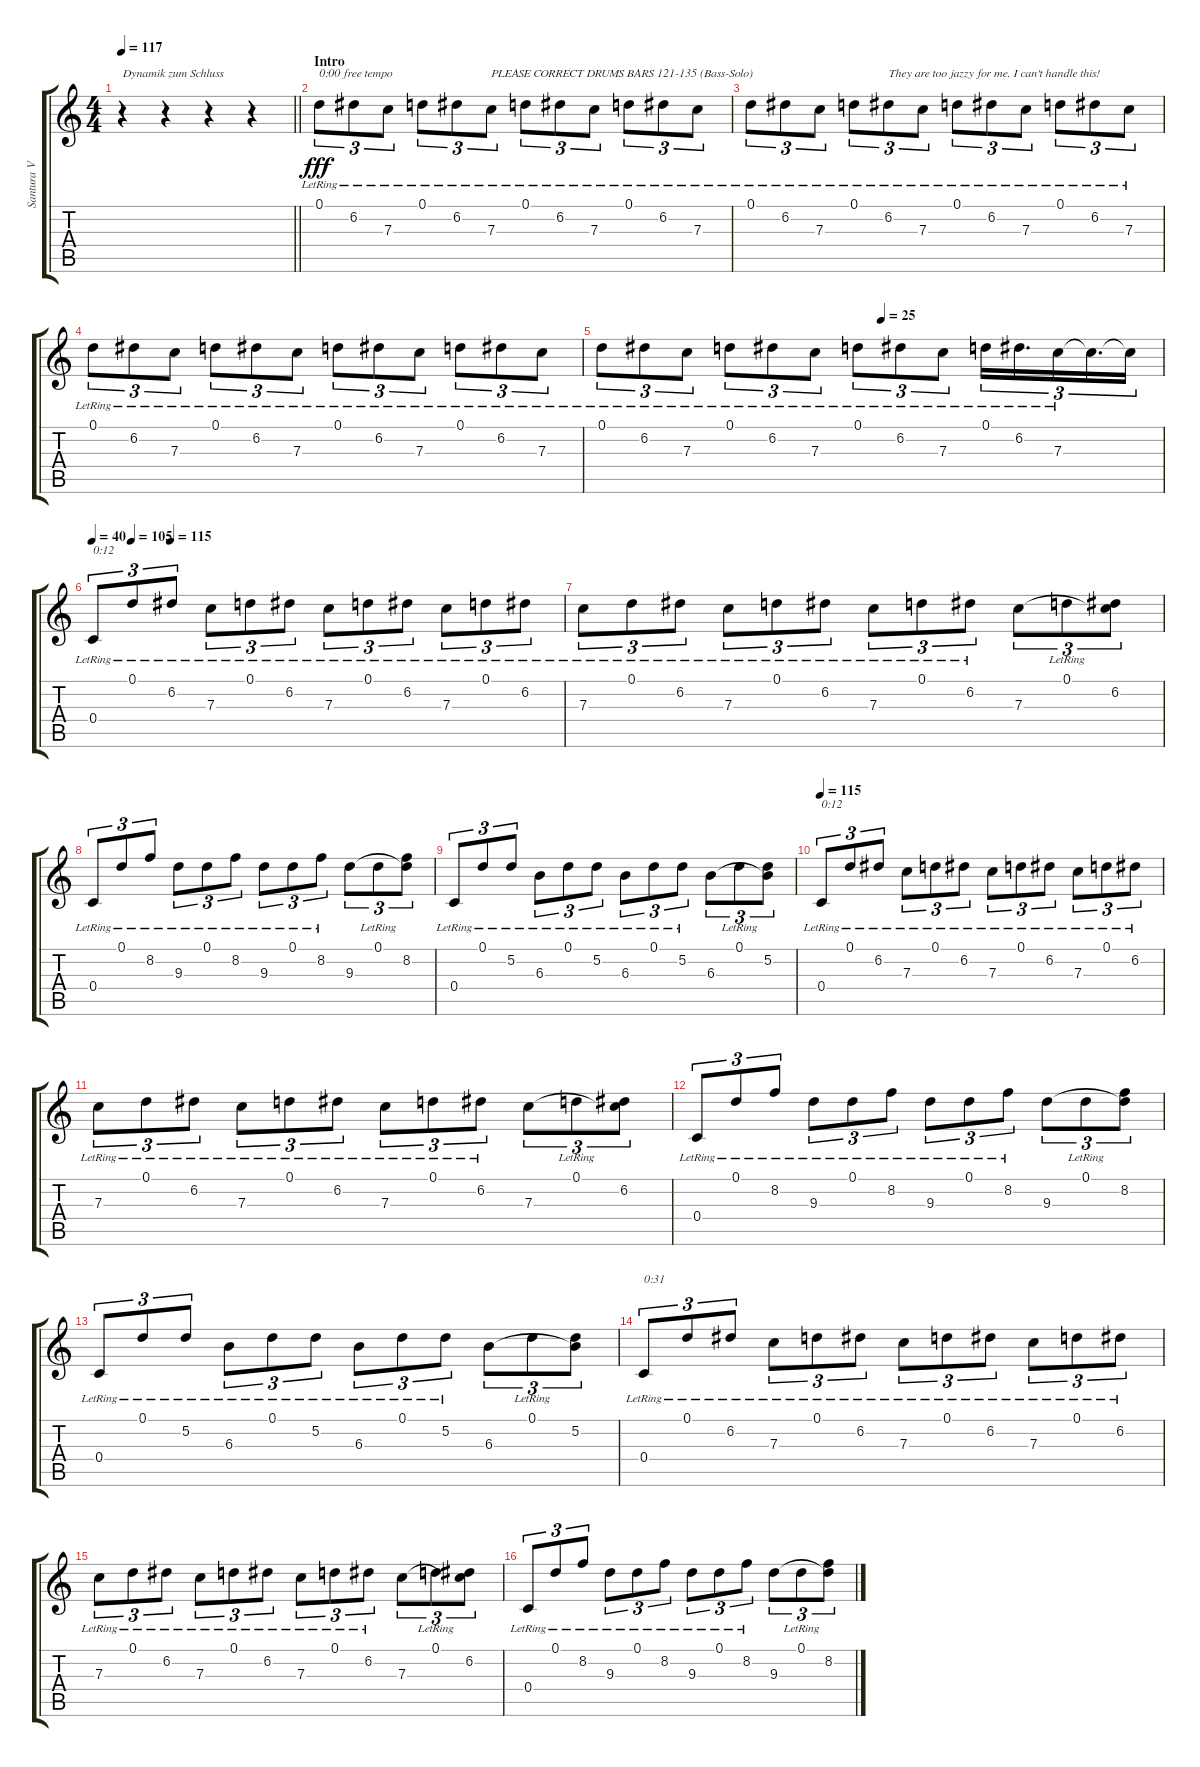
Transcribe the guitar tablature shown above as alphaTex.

\track ("Santura V" "Santura V") {instrument electricguitarjazz}
\staff {score tabs}
\tuning (D4 A3 F3 C3 G2 D2) {hide}
\ts (4 4)
\tempo 117
\clef g2
\barLineRight lightlight
\ks c
r.4{txt "Dynamik zum Schluss" dy fff instrument electricguitarjazz} r.4 r.4 r.4 |
\section ("" "Intro")
0.1{lr}.8{tu (3 2) txt "0:00 free tempo" volume 13} 6.2{lr}.8{tu (3 2)} 7.3{lr}.8{tu (3 2)} 0.1{lr}.8{tu (3 2)} 6.2{lr}.8{tu (3 2)} 7.3{lr}.8{tu (3 2) txt "PLEASE CORRECT DRUMS BARS 121-135 (Bass-Solo)"} 0.1{lr}.8{tu (3 2)} 6.2{lr}.8{tu (3 2)} 7.3{lr}.8{tu (3 2)} 0.1{lr}.8{tu (3 2)} 6.2{lr}.8{tu (3 2)} 7.3{lr}.8{tu (3 2)} |
0.1{lr}.8{tu (3 2)} 6.2{lr}.8{tu (3 2)} 7.3{lr}.8{tu (3 2)} 0.1{lr}.8{tu (3 2)} 6.2{lr}.8{tu (3 2) txt "They are too jazzy for me. I can't handle this!"} 7.3{lr}.8{tu (3 2)} 0.1{lr}.8{tu (3 2)} 6.2{lr}.8{tu (3 2)} 7.3{lr}.8{tu (3 2)} 0.1{lr}.8{tu (3 2)} 6.2{lr}.8{tu (3 2)} 7.3{lr}.8{tu (3 2)} |
0.1{lr}.8{tu (3 2)} 6.2{lr}.8{tu (3 2)} 7.3{lr}.8{tu (3 2)} 0.1{lr}.8{tu (3 2)} 6.2{lr}.8{tu (3 2)} 7.3{lr}.8{tu (3 2)} 0.1{lr}.8{tu (3 2)} 6.2{lr}.8{tu (3 2)} 7.3{lr}.8{tu (3 2)} 0.1{lr}.8{tu (3 2)} 6.2{lr}.8{tu (3 2)} 7.3{lr}.8{tu (3 2)} |
\tempo (25 0.5)
0.1{lr}.8{tu (3 2)} 6.2{lr}.8{tu (3 2)} 7.3{lr}.8{tu (3 2)} 0.1{lr}.8{tu (3 2)} 6.2{lr}.8{tu (3 2)} 7.3{lr}.8{tu (3 2)} 0.1{lr}.8{tu (3 2)} 6.2{lr}.8{tu (3 2)} 7.3{lr}.8{tu (3 2)} 0.1{lr}.16{tu (3 2)} 6.2{lr}.16{d tu (3 2)} 7.3{lr}.16{tu (3 2)} 7.3{t}.16{d tu (3 2)} 7.3{t}.16{tu (3 2)} |
\tempo 40
\tempo (105 0.08333333333333333)
\tempo (115 0.16666666666666666)
0.4{lr}.8{tu (3 2) txt "0:12" instrument electricguitarjazz} 0.1{lr}.8{tu (3 2)} 6.2{lr}.8{tu (3 2)} 7.3{lr}.8{tu (3 2)} 0.1{lr}.8{tu (3 2)} 6.2{lr}.8{tu (3 2)} 7.3{lr}.8{tu (3 2)} 0.1{lr}.8{tu (3 2)} 6.2{lr}.8{tu (3 2)} 7.3{lr}.8{tu (3 2)} 0.1{lr}.8{tu (3 2)} 6.2{lr}.8{tu (3 2)} |
7.3{lr}.8{tu (3 2)} 0.1{lr}.8{tu (3 2)} 6.2{lr}.8{tu (3 2)} 7.3{lr}.8{tu (3 2)} 0.1{lr}.8{tu (3 2)} 6.2{lr}.8{tu (3 2)} 7.3{lr}.8{tu (3 2)} 0.1{lr}.8{tu (3 2)} 6.2{lr}.8{tu (3 2)} 7.3.8{tu (3 2)} 0.1{lr}.8{tu (3 2)} (6.2 7.3{t}).8{tu (3 2)} |
0.4{lr}.8{tu (3 2)} 0.1{lr}.8{tu (3 2)} 8.2{lr}.8{tu (3 2)} 9.3{lr}.8{tu (3 2)} 0.1{lr}.8{tu (3 2)} 8.2{lr}.8{tu (3 2)} 9.3{lr}.8{tu (3 2)} 0.1{lr}.8{tu (3 2)} 8.2{lr}.8{tu (3 2)} 9.3.8{tu (3 2)} 0.1{lr}.8{tu (3 2)} (8.2 9.3{t}).8{tu (3 2)} |
0.4{lr}.8{tu (3 2)} 0.1{lr}.8{tu (3 2)} 5.2{lr}.8{tu (3 2)} 6.3{lr}.8{tu (3 2)} 0.1{lr}.8{tu (3 2)} 5.2{lr}.8{tu (3 2)} 6.3{lr}.8{tu (3 2)} 0.1{lr}.8{tu (3 2)} 5.2{lr}.8{tu (3 2)} 6.3.8{tu (3 2)} 0.1{lr}.8{tu (3 2)} (5.2 6.3{t}).8{tu (3 2)} |
\tempo 115
0.4{lr}.8{tu (3 2) txt "0:12"} 0.1{lr}.8{tu (3 2)} 6.2{lr}.8{tu (3 2)} 7.3{lr}.8{tu (3 2)} 0.1{lr}.8{tu (3 2)} 6.2{lr}.8{tu (3 2)} 7.3{lr}.8{tu (3 2)} 0.1{lr}.8{tu (3 2)} 6.2{lr}.8{tu (3 2)} 7.3{lr}.8{tu (3 2)} 0.1{lr}.8{tu (3 2)} 6.2{lr}.8{tu (3 2)} |
7.3{lr}.8{tu (3 2)} 0.1{lr}.8{tu (3 2)} 6.2{lr}.8{tu (3 2)} 7.3{lr}.8{tu (3 2)} 0.1{lr}.8{tu (3 2)} 6.2{lr}.8{tu (3 2)} 7.3{lr}.8{tu (3 2)} 0.1{lr}.8{tu (3 2)} 6.2{lr}.8{tu (3 2)} 7.3.8{tu (3 2)} 0.1{lr}.8{tu (3 2)} (6.2 7.3{t}).8{tu (3 2)} |
0.4{lr}.8{tu (3 2)} 0.1{lr}.8{tu (3 2)} 8.2{lr}.8{tu (3 2)} 9.3{lr}.8{tu (3 2)} 0.1{lr}.8{tu (3 2)} 8.2{lr}.8{tu (3 2)} 9.3{lr}.8{tu (3 2)} 0.1{lr}.8{tu (3 2)} 8.2{lr}.8{tu (3 2)} 9.3.8{tu (3 2)} 0.1{lr}.8{tu (3 2)} (8.2 9.3{t}).8{tu (3 2)} |
0.4{lr}.8{tu (3 2)} 0.1{lr}.8{tu (3 2)} 5.2{lr}.8{tu (3 2)} 6.3{lr}.8{tu (3 2)} 0.1{lr}.8{tu (3 2)} 5.2{lr}.8{tu (3 2)} 6.3{lr}.8{tu (3 2)} 0.1{lr}.8{tu (3 2)} 5.2{lr}.8{tu (3 2)} 6.3.8{tu (3 2)} 0.1{lr}.8{tu (3 2)} (5.2 6.3{t}).8{tu (3 2)} |
0.4{lr}.8{tu (3 2) txt "0:31"} 0.1{lr}.8{tu (3 2)} 6.2{lr}.8{tu (3 2)} 7.3{lr}.8{tu (3 2)} 0.1{lr}.8{tu (3 2)} 6.2{lr}.8{tu (3 2)} 7.3{lr}.8{tu (3 2)} 0.1{lr}.8{tu (3 2)} 6.2{lr}.8{tu (3 2)} 7.3{lr}.8{tu (3 2)} 0.1{lr}.8{tu (3 2)} 6.2{lr}.8{tu (3 2)} |
7.3{lr}.8{tu (3 2)} 0.1{lr}.8{tu (3 2)} 6.2{lr}.8{tu (3 2)} 7.3{lr}.8{tu (3 2)} 0.1{lr}.8{tu (3 2)} 6.2{lr}.8{tu (3 2)} 7.3{lr}.8{tu (3 2)} 0.1{lr}.8{tu (3 2)} 6.2{lr}.8{tu (3 2)} 7.3.8{tu (3 2)} 0.1{lr}.8{tu (3 2)} (6.2 7.3{t}).8{tu (3 2)} |
0.4{lr}.8{tu (3 2)} 0.1{lr}.8{tu (3 2)} 8.2{lr}.8{tu (3 2)} 9.3{lr}.8{tu (3 2)} 0.1{lr}.8{tu (3 2)} 8.2{lr}.8{tu (3 2)} 9.3{lr}.8{tu (3 2)} 0.1{lr}.8{tu (3 2)} 8.2{lr}.8{tu (3 2)} 9.3.8{tu (3 2)} 0.1{lr}.8{tu (3 2)} (8.2 9.3{t}).8{tu (3 2)}
